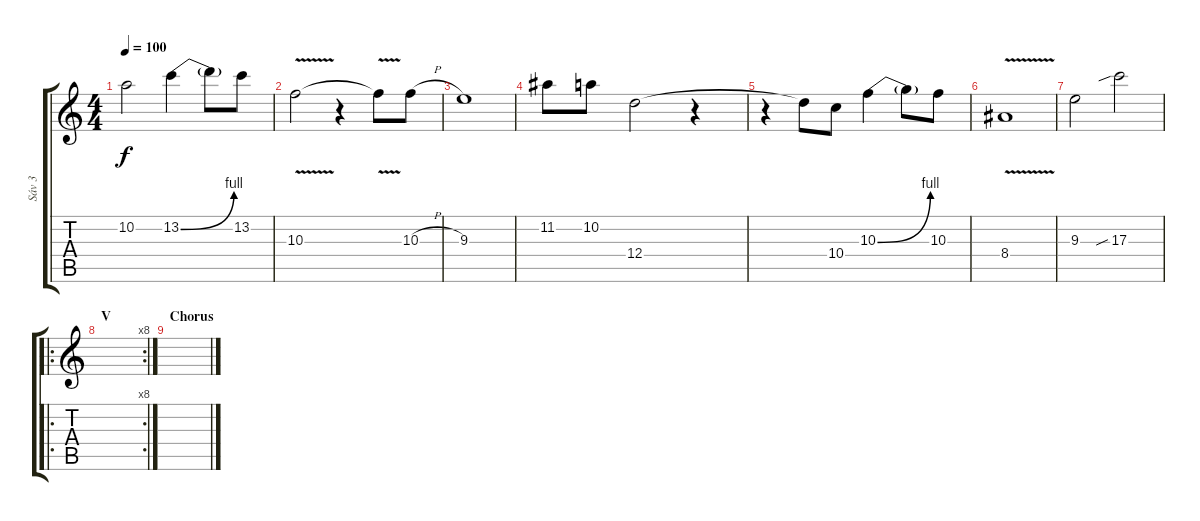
\track ("Sáv 3" "Sáv 3") {instrument distortionguitar}
\staff {score tabs}
\tuning (E4 B3 G3 D3 A2 E2) {hide}
\ts (4 4)
\tempo 100
\clef g2
\ks c
10.2{t}.2{dy f} 13.2{be (bend 0 0 60 4)}.4 13.2{t}.8 13.2.8 |
10.3{v}.2 r.4 10.3{t}.8 10.3{h}.8 |
9.3.1 |
11.2.8 10.2.8 12.4.2 r.4 |
r.4 12.4{t}.8 10.4.8 10.3{be (bend 0 0 60 4)}.4 10.3{t}.8 10.3.8 |
8.4{v}.1 |
9.3.2 17.3{sib}.2 |
\ro
\rc 8
\section ("" "V")
|
\section ("" "Chorus")
